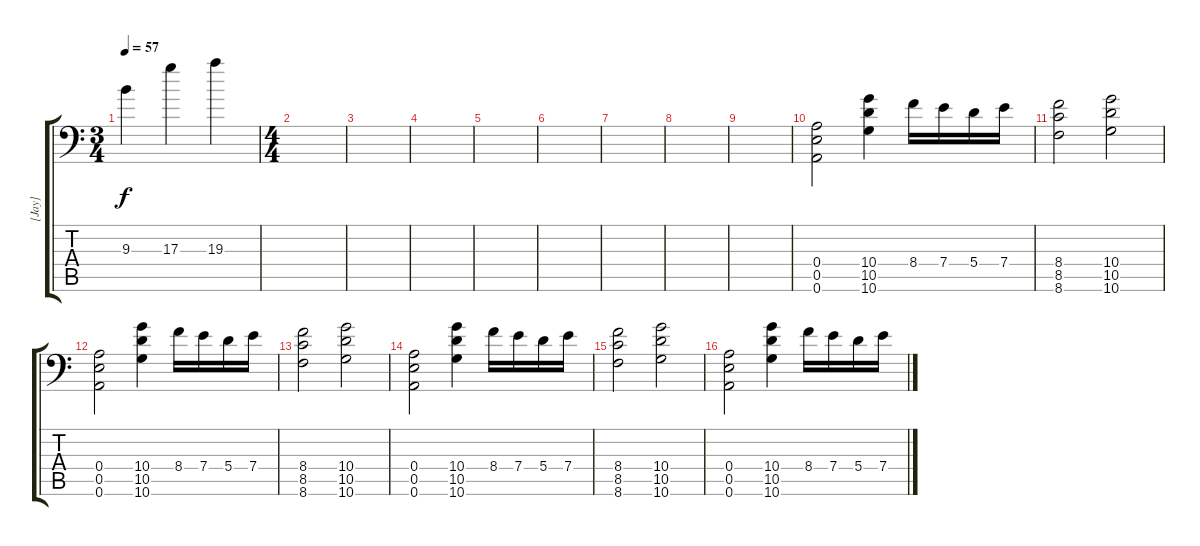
\track ("[Jay]" "[Jay]") {instrument overdrivenguitar}
\staff {score tabs}
\tuning (B3 Gb3 D3 A2 E2 A1) {hide}
\ts (3 4)
\tempo 57
\clef f4
\ks c
9.3{t}.4{dy f} 17.3.4 19.3.4 |
\ts (4 4)
|
|
|
|
|
|
|
|
(0.4 0.5 0.6).2 (10.4 10.5 10.6).4 8.4.16 7.4.16 5.4.16 7.4.16 |
(8.4 8.5 8.6).2 (10.4 10.5 10.6).2 |
(0.4 0.5 0.6).2 (10.4 10.5 10.6).4 8.4.16 7.4.16 5.4.16 7.4.16 |
(8.4 8.5 8.6).2 (10.4 10.5 10.6).2 |
(0.4 0.5 0.6).2 (10.4 10.5 10.6).4 8.4.16 7.4.16 5.4.16 7.4.16 |
(8.4 8.5 8.6).2 (10.4 10.5 10.6).2 |
(0.4 0.5 0.6).2 (10.4 10.5 10.6).4 8.4.16 7.4.16 5.4.16 7.4.16
